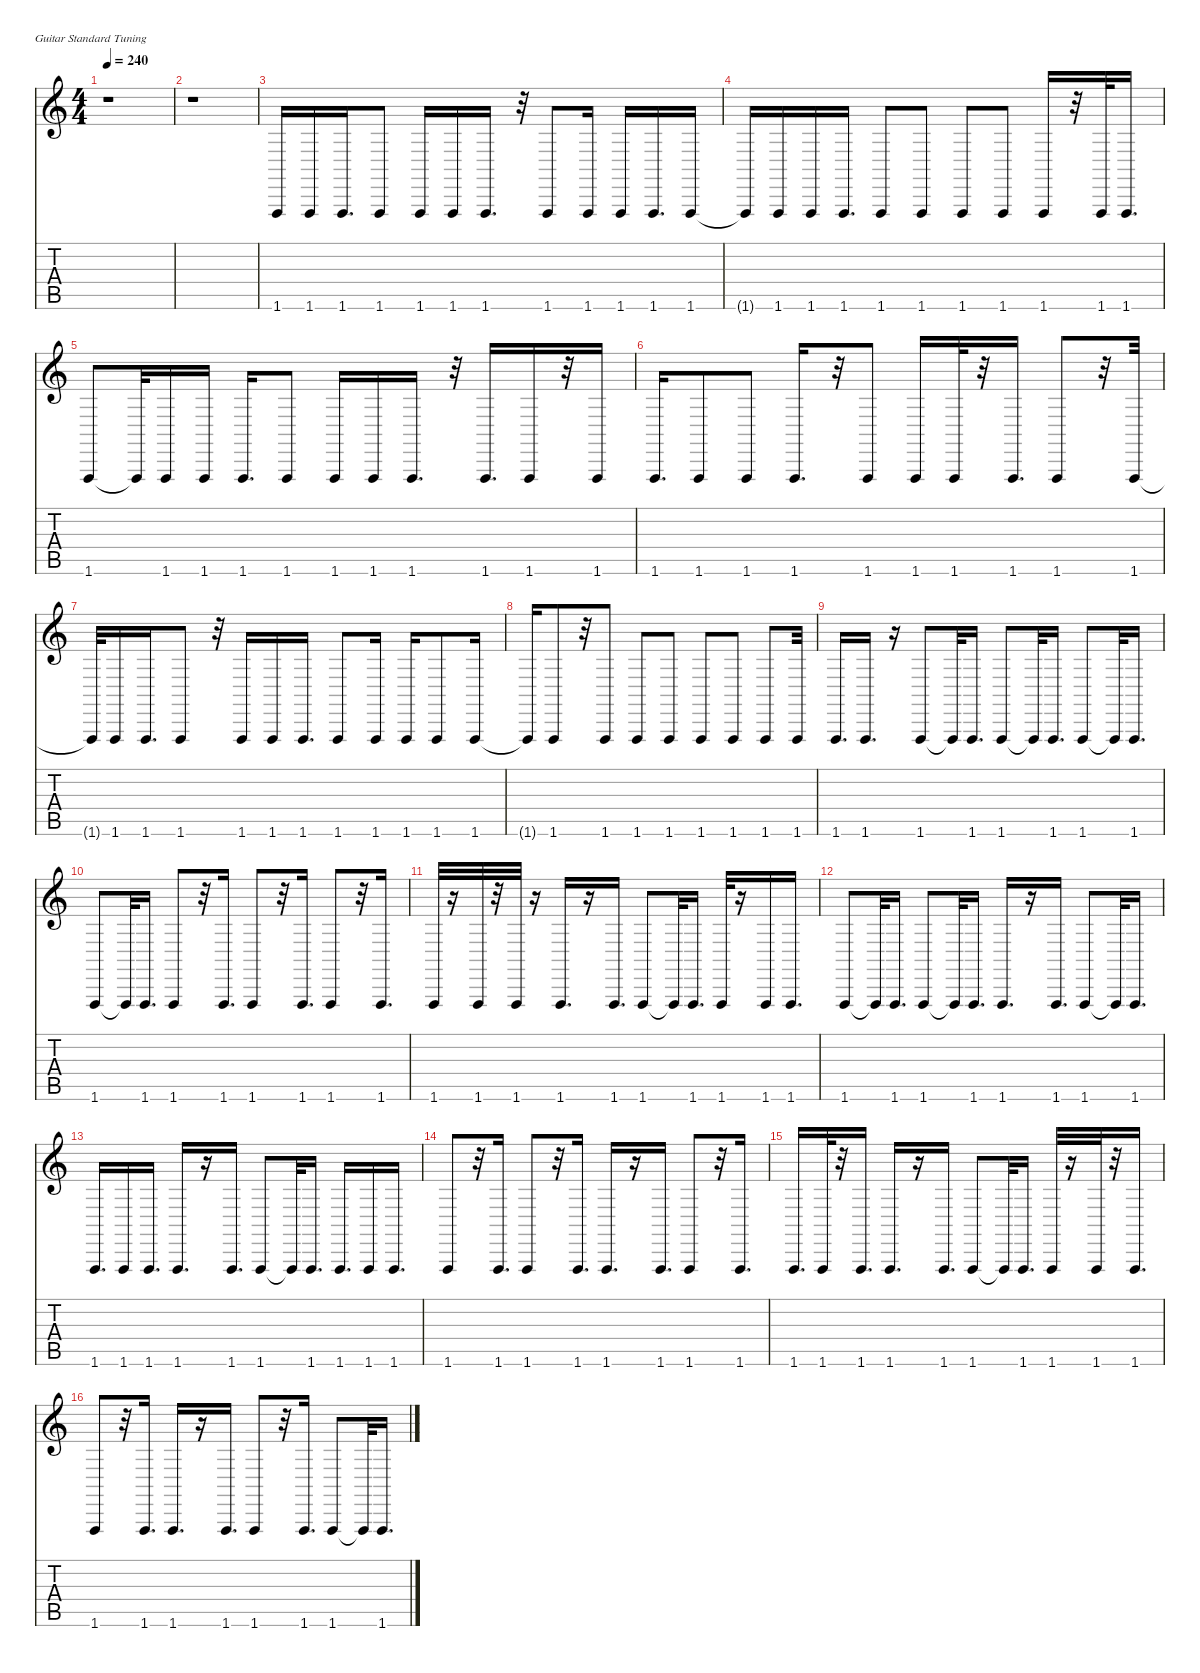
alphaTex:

\defaultSystemsLayout 4
\hideDynamics
\bracketExtendMode nobrackets
\singleTrackTrackNamePolicy hidden
\multiTrackTrackNamePolicy hidden
\otherSystemsTrackNameOrientation horizontal
\track ("Bass drum rolls" "m.") {instrument melodictom}
\staff {score tabs}
\tuning (E4 B3 G3 D3 A2 E2)
\displaytranspose -12
\ts (4 4)
\tempo 240
\clef g2
\ks c
r.1{dy fff instrument melodictom} |
r.1 |
1.6.16 1.6.16{dy ff} 1.6.16{d dy fff} 1.6.8{dy ff} 1.6.16{dy fff} 1.6.16 1.6.16{d} r.32 1.6.8{dy ff} 1.6.16{dy fff} 1.6.16{dy f} 1.6.16{d dy fff} 1.6.16{dy ff} |
1.6{t}.16{dy f} 1.6.16{dy ff} 1.6.16 1.6.16{d dy fff} 1.6.8{dy ff} 1.6.8{dy fff} 1.6.8 1.6.8 1.6.16 r.32 1.6.32 1.6.16{d} |
1.6.8 1.6{t}.32{dy f} 1.6.16{dy fff} 1.6.16 1.6.16{d} 1.6.8 1.6.16 1.6.16 1.6.16{d} r.32 1.6.16{d} 1.6.16 r.32 1.6.16 |
1.6.16{d} 1.6.8 1.6.8 1.6.16{d} r.32 1.6.8 1.6.16 1.6.32 r.32 1.6.16{d} 1.6.8 r.32 1.6.32 |
1.6{t}.32{dy f} 1.6.16{dy fff} 1.6.16{d} 1.6.8 r.32 1.6.16 1.6.16 1.6.16{d} 1.6.8 1.6.16 1.6.16 1.6.8 1.6.16 |
1.6{t}.16{dy f} 1.6.8{dy fff} r.32 1.6.8 1.6.8 1.6.8 1.6.8 1.6.8 1.6.8 1.6.32 |
1.6.16{d dy mp} 1.6.16{d dy fff} r.16 1.6.8 1.6{t}.32{dy f} 1.6.16{d dy fff} 1.6.8{dy ff} 1.6{t}.32{dy f} 1.6.16{d dy fff} 1.6.8{dy f} 1.6{t}.32 1.6.16{d dy fff} |
1.6.8{dy f} 1.6{t}.32 1.6.16{d dy fff} 1.6.8{dy ff} r.32 1.6.16{d dy mf} 1.6.8{dy fff} r.32 1.6.16{d} 1.6.8 r.32 1.6.16{d dy ff} |
1.6.32{dy fff} r.16 1.6.32 r.32 1.6.32 r.16 1.6.16{d} r.16 1.6.16{d} 1.6.8 1.6{t}.32{dy f} 1.6.16{d dy ff} 1.6.32 r.16 1.6.16 1.6.16{d dy fff} |
1.6.8{dy ff} 1.6{t}.32{dy f} 1.6.16{d dy fff} 1.6.8{dy ff} 1.6{t}.32{dy f} 1.6.16{d dy fff} 1.6.16{d} r.16 1.6.16{d} 1.6.8 1.6{t}.32{dy f} 1.6.16{d dy ff} |
1.6.16{d dy fff} 1.6.16 1.6.16{d dy ff} 1.6.16{d dy fff} r.16 1.6.16{d} 1.6.8 1.6{t}.32{dy f} 1.6.16{d dy fff} 1.6.16{d dy ff} 1.6.16{dy fff} 1.6.16{d} |
1.6.8{dy ff} r.32 1.6.16{d dy fff} 1.6.8{dy ff} r.32 1.6.16{d dy fff} 1.6.16{d} r.16 1.6.16{d} 1.6.8 r.32 1.6.16{d dy ff} |
1.6.16{d dy fff} 1.6.32 r.32 1.6.16{d} 1.6.16{d} r.16 1.6.16{d} 1.6.8 1.6{t}.32{dy f} 1.6.16{d dy fff} 1.6.32 r.16 1.6.32 r.32 1.6.16{d} |
1.6.8{dy ff} r.32 1.6.16{d dy fff} 1.6.16{d dy f} r.16 1.6.16{d dy fff} 1.6.8 r.32 1.6.16{d} 1.6.8 1.6{t}.32{dy f} 1.6.16{d dy ff}
